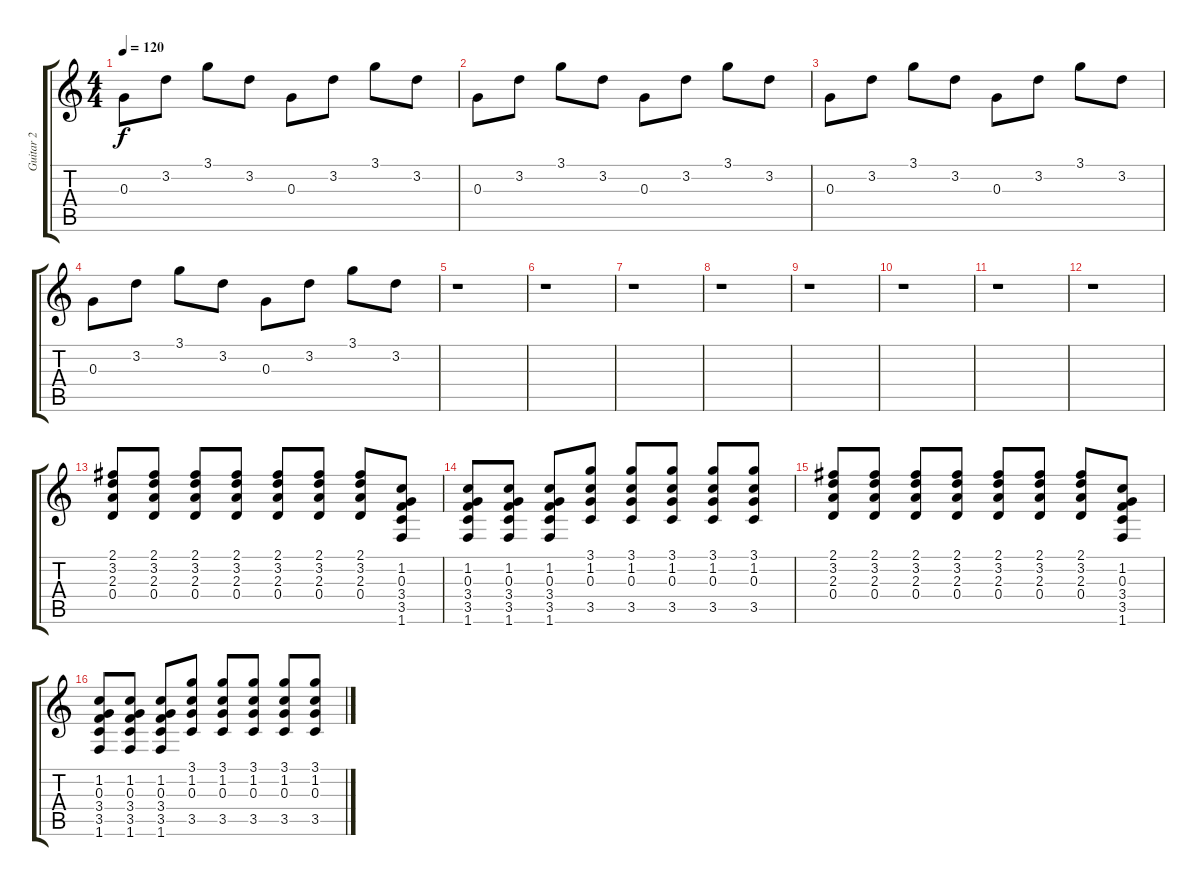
\track ("Guitar 2" "Guitar 2") {instrument electricguitarclean}
\staff {score tabs}
\tuning (E4 B3 G3 D3 A2 E2) {hide}
\ts (4 4)
\tempo 120
\clef g2
\ks c
0.3.8{dy f volume 6 instrument electricguitarclean} 3.2.8 3.1.8 3.2.8 0.3.8 3.2.8 3.1.8 3.2.8 |
0.3.8 3.2.8 3.1.8 3.2.8 0.3.8 3.2.8 3.1.8 3.2.8 |
0.3.8{volume 6 instrument electricguitarclean} 3.2.8 3.1.8 3.2.8 0.3.8 3.2.8 3.1.8 3.2.8 |
0.3.8 3.2.8 3.1.8 3.2.8 0.3.8 3.2.8 3.1.8 3.2.8 |
r.1 |
r.1 |
r.1 |
r.1 |
r.1 |
r.1 |
r.1 |
r.1 |
(2.1 3.2 2.3 0.4).8{volume 8 instrument distortionguitar} (2.1 3.2 2.3 0.4).8 (2.1 3.2 2.3 0.4).8 (2.1 3.2 2.3 0.4).8 (2.1 3.2 2.3 0.4).8 (2.1 3.2 2.3 0.4).8 (2.1 3.2 2.3 0.4).8 (1.2 0.3 3.4 3.5 1.6).8 |
(1.2 0.3 3.4 3.5 1.6).8 (1.2 0.3 3.4 3.5 1.6).8 (1.2 0.3 3.4 3.5 1.6).8 (3.1 1.2 0.3 3.5).8 (3.1 1.2 0.3 3.5).8 (3.1 1.2 0.3 3.5).8 (3.1 1.2 0.3 3.5).8 (3.1 1.2 0.3 3.5).8 |
(2.1 3.2 2.3 0.4).8 (2.1 3.2 2.3 0.4).8 (2.1 3.2 2.3 0.4).8 (2.1 3.2 2.3 0.4).8 (2.1 3.2 2.3 0.4).8 (2.1 3.2 2.3 0.4).8 (2.1 3.2 2.3 0.4).8 (1.2 0.3 3.4 3.5 1.6).8 |
(1.2 0.3 3.4 3.5 1.6).8 (1.2 0.3 3.4 3.5 1.6).8 (1.2 0.3 3.4 3.5 1.6).8 (3.1 1.2 0.3 3.5).8 (3.1 1.2 0.3 3.5).8 (3.1 1.2 0.3 3.5).8 (3.1 1.2 0.3 3.5).8 (3.1 1.2 0.3 3.5).8
